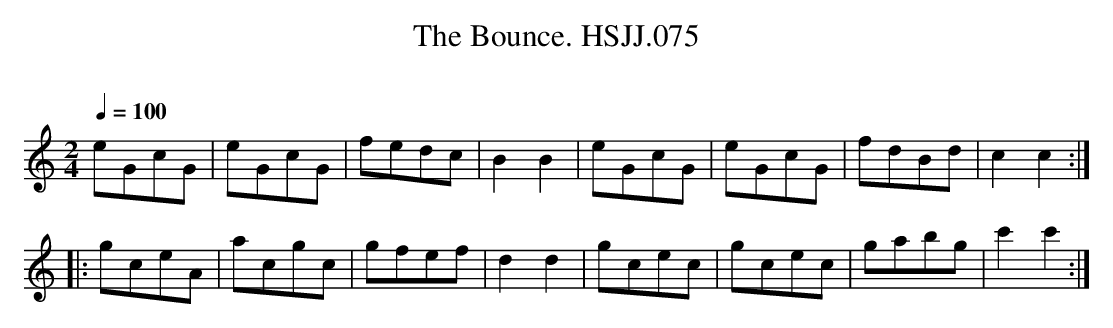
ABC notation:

X:1
T:Bounce. HSJJ.075, The
M:2/4
L:1/8
Q:1/4=100
O:
K:C
eGcG|eGcG|fedc|B2B2|eGcG|eGcG|fdBd|c2c2:|
|:gceA|acgc|gfef|d2d2|gcec|gcec|gabg|c'2c'2:|
